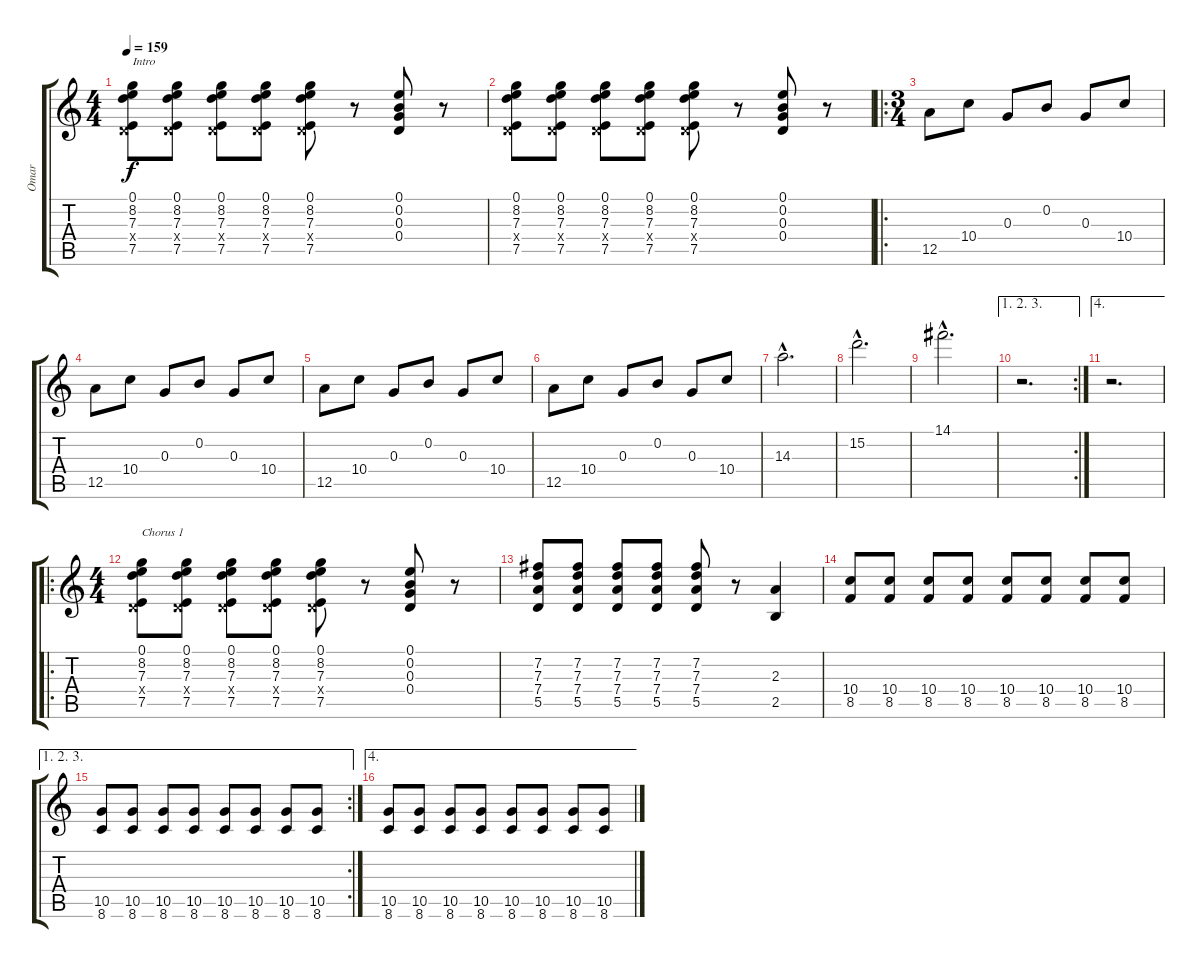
\track ("Omar" "Omar") {instrument overdrivenguitar}
\staff {score tabs}
\tuning (E4 B3 G3 D3 A2 E2) {hide}
\ts (4 4)
\tempo 159
\clef g2
\ks c
(0.1 8.2 7.3 0.4{x} 7.5).8{txt "Intro" dy f instrument overdrivenguitar} (0.1 8.2 7.3 0.4{x} 7.5).8 (0.1 8.2 7.3 0.4{x} 7.5).8 (0.1 8.2 7.3 0.4{x} 7.5).8 (0.1 8.2 7.3 0.4{x} 7.5).8 r.8 (0.1 0.2 0.3 0.4).8 r.8 |
(0.1 8.2 7.3 0.4{x} 7.5).8 (0.1 8.2 7.3 0.4{x} 7.5).8 (0.1 8.2 7.3 0.4{x} 7.5).8 (0.1 8.2 7.3 0.4{x} 7.5).8 (0.1 8.2 7.3 0.4{x} 7.5).8 r.8 (0.1 0.2 0.3 0.4).8 r.8 |
\ro
\ts (3 4)
12.5.8 10.4.8 0.3.8 0.2.8 0.3.8 10.4.8 |
12.5.8 10.4.8 0.3.8 0.2.8 0.3.8 10.4.8 |
12.5.8 10.4.8 0.3.8 0.2.8 0.3.8 10.4.8 |
12.5.8 10.4.8 0.3.8 0.2.8 0.3.8 10.4.8 |
14.3{hac}.2{d} |
15.2{hac}.2{d} |
14.1{hac}.2{d} |
\ae (1 2 3)
\rc 2
r.2{d} |
\ae 4
r.2{d} |
\ro
\ts (4 4)
(0.1 8.2 7.3 0.4{x} 7.5).8{txt "Chorus 1"} (0.1 8.2 7.3 0.4{x} 7.5).8 (0.1 8.2 7.3 0.4{x} 7.5).8 (0.1 8.2 7.3 0.4{x} 7.5).8 (0.1 8.2 7.3 0.4{x} 7.5).8 r.8 (0.1 0.2 0.3 0.4).8 r.8 |
(7.2 7.3 7.4 5.5).8 (7.2 7.3 7.4 5.5).8 (7.2 7.3 7.4 5.5).8 (7.2 7.3 7.4 5.5).8 (7.2 7.3 7.4 5.5).8 r.8 (2.3 2.5).4 |
(10.4 8.5).8 (10.4 8.5).8 (10.4 8.5).8 (10.4 8.5).8 (10.4 8.5).8 (10.4 8.5).8 (10.4 8.5).8 (10.4 8.5).8 |
\ae (1 2 3)
\rc 2
(10.5 8.6).8 (10.5 8.6).8 (10.5 8.6).8 (10.5 8.6).8 (10.5 8.6).8 (10.5 8.6).8 (10.5 8.6).8 (10.5 8.6).8 |
\ae 4
(10.5 8.6).8 (10.5 8.6).8 (10.5 8.6).8 (10.5 8.6).8 (10.5 8.6).8 (10.5 8.6).8 (10.5 8.6).8 (10.5 8.6).8
